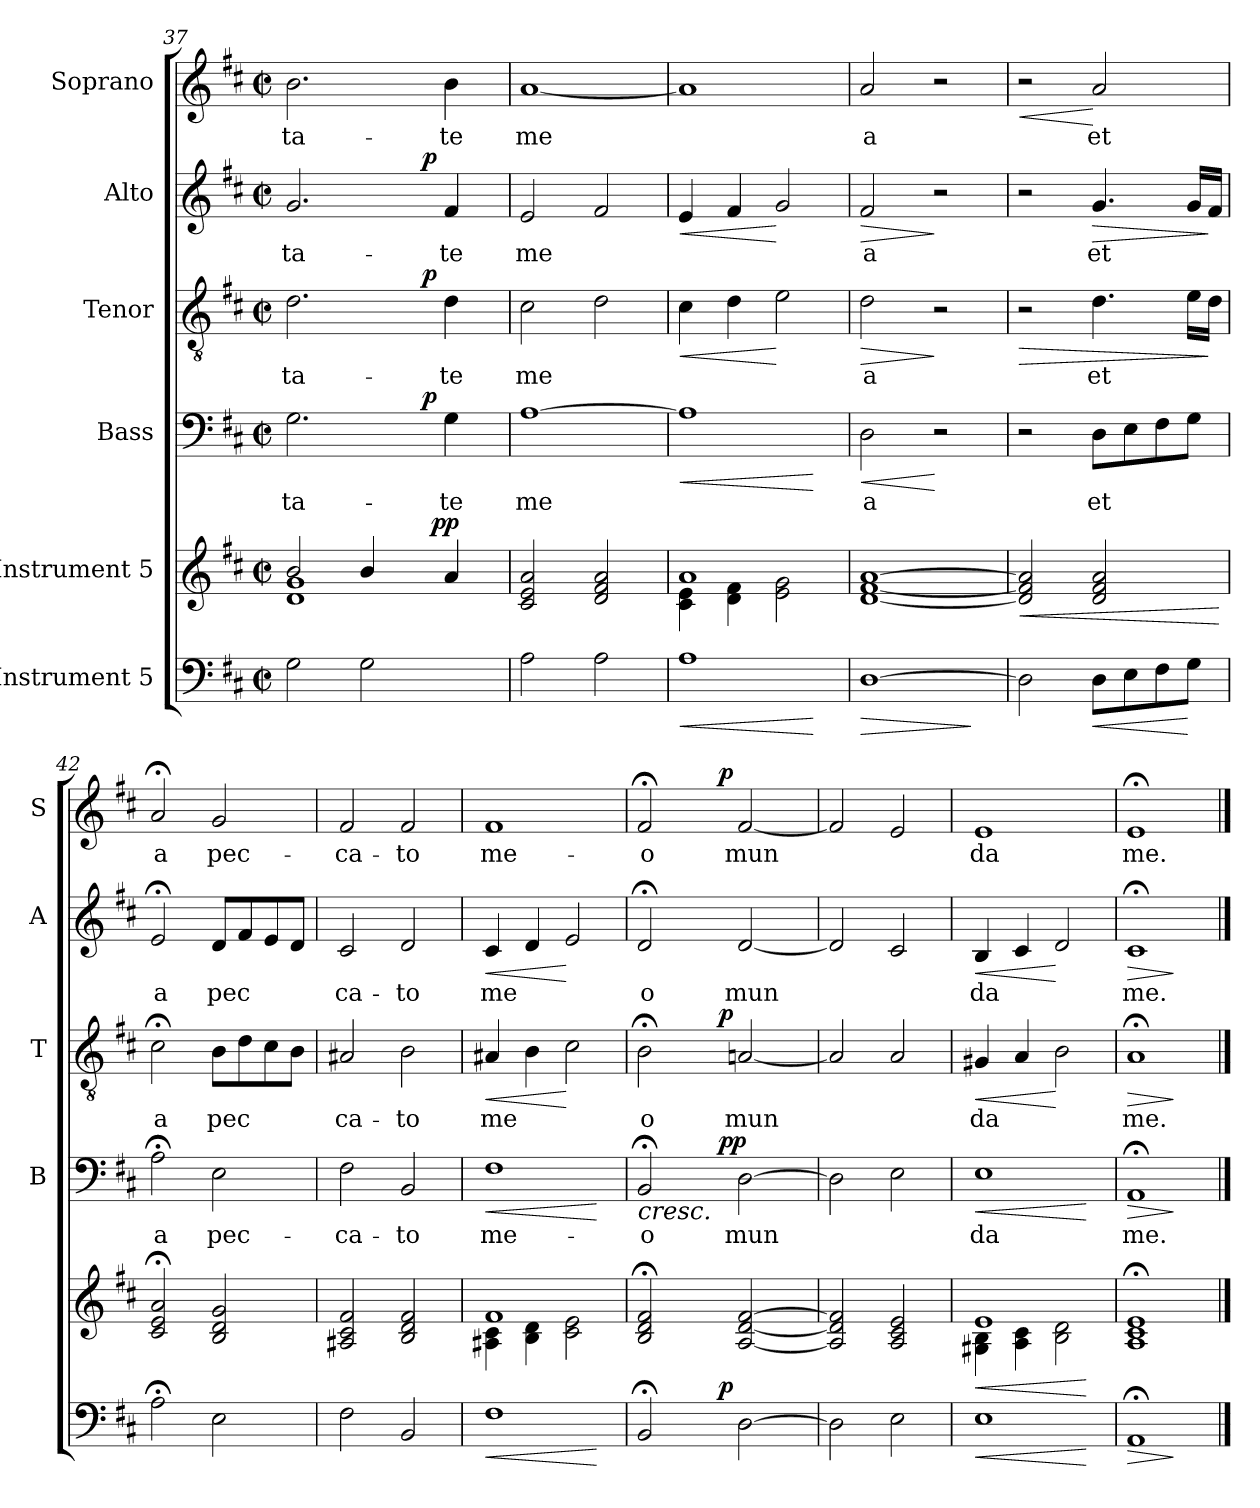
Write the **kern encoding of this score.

**kern	**dynam	**kern	**dynam	**kern	**text	**dynam	**kern	**text	**dynam	**kern	**text	**dynam	**kern	**text	**dynam
*part6	*part6	*part5	*part5	*part4	*part4	*part4	*part3	*part3	*part3	*part2	*part2	*part2	*part1	*part1	*part1
*staff6	*staff6	*staff5	*staff5	*staff4	*staff4	*staff4	*staff3	*staff3	*staff3	*staff2	*staff2	*staff2	*staff1	*staff1	*staff1
*I"Instrument 5	*	*I"Instrument 5	*	*I"Bass	*	*	*I"Tenor	*	*	*I"Alto	*	*	*I"Soprano	*	*
*	*	*	*	*I'B	*	*	*I'T	*	*	*I'A	*	*	*I'S	*	*
!!LO:PB:g=z
*clefF4	*	*clefG2	*	*clefF4	*	*	*clefGv2	*	*	*clefG2	*	*	*clefG2	*	*
*k[f#c#]	*	*k[f#c#]	*	*k[f#c#]	*	*	*k[f#c#]	*	*	*k[f#c#]	*	*	*k[f#c#]	*	*
*D:	*	*D:	*	*D:	*	*	*D:	*	*	*D:	*	*	*D:	*	*
*M2/2	*	*M2/2	*	*M2/2	*	*	*M2/2	*	*	*M2/2	*	*	*M2/2	*	*
*met(c|)	*	*met(c|)	*	*met(c|)	*	*	*met(c|)	*	*	*met(c|)	*	*	*met(c|)	*	*
=37	=37	=37	=37	=37	=37	=37	=37	=37	=37	=37	=37	=37	=37	=37	=37
*	*	*^	*	*	*	*	*	*	*	*	*	*	*	*	*
!	!	!	!	!	!	!LO:LY:b:cj	!	!	!LO:LY:b:cj	!	!	!LO:LY:b:cj	!	!	!LO:LY:b:cj	!
*	*	*	*^	*	*^	*	*	*^	*	*	*^	*	*	*	*	*
2G\	.	2b/	1g 1d	2ryy	.	2.G\	2ryy	-ta-	.	2.d\	2ryy	-ta-	.	2.g/	2ryy	-ta-	.	2.b\	-ta-	.
2G\	.	4b/	.	8..ryy	.	.	8ryy	.	.	.	8ryy	.	.	.	8ryy	.	.	.	.	.
.	.	.	.	.	.	.	16ryy	.	.	.	16ryy	.	.	.	16ryy	.	.	.	.	.
.	.	.	.	.	.	.	64ryy	.	.	.	64ryy	.	.	.	64ryy	.	.	.	.	.
!	!	!	!	!	!	!	!	!	!LO:DY:a	!	!	!	!LO:DY:a	!	!	!	!LO:DY:a	!	!	!
.	.	.	.	.	.	.	4ryy	.	p	.	4ryy	.	p	.	4ryy	.	p	.	.	.
!	!	!	!	!	!LO:DY:b	!	!	!	!	!	!	!	!	!	!	!	!	!	!	!
!	!	!	!	!	!LO:DY:n=1:a	!	!	!	!	!	!	!	!	!	!	!	!	!	!	!
.	.	.	.	4ryy	p p	.	.	.	.	.	.	.	.	.	.	.	.	.	.	.
!	!	!	!	!	!	!	!	!LO:LY:b:cj	!	!	!	!LO:LY:b:cj	!	!	!	!LO:LY:b:cj	!	!	!LO:LY:b:cj	!
.	.	4a/	.	.	.	4G\	.	-te	.	4d\	.	-te	.	4f#/	.	-te	.	4b\	-te	.
.	.	.	.	.	.	.	32.ryy	.	.	.	32.ryy	.	.	.	32.ryy	.	.	.	.	.
.	.	.	.	32ryy	.	.	.	.	.	.	.	.	.	.	.	.	.	.	.	.
=38	=38	=38	=38	=38	=38	=38	=38	=38	=38	=38	=38	=38	=38	=38	=38	=38	=38	=38	=38	=38
!	!	!	!	!	!	!	!	!LO:LY:b:cj	!	!	!	!LO:LY:b:cj	!	!	!	!LO:LY:b:cj	!	!	!LO:LY:b:cj	!
*	*	*v	*v	*v	*	*	*	*	*	*v	*v	*	*	*v	*v	*	*	*	*	*
*	*	*	*	*v	*v	*	*	*	*	*	*	*	*	*	*	*
2A\	.	2e/ 2c#/ 2a/	.	[>1A	me-	.	2c#\	me-	.	2e/	me-	.	[<1a	me-	.
!	!	!	!	!	!	!	!	!LO:LY:b:cj	!	!	!LO:LY:b:cj	!	!	!	!
2A\	.	2f#/ 2d/ 2a/	.	.	.	.	2d\	--	.	2f#/	--	.	.	.	.
=39	=39	=39	=39	=39	=39	=39	=39	=39	=39	=39	=39	=39	=39	=39	=39
!	!LO:HP:b	!	!	!	!LO:LY:b:cj	!LO:HP:b	!	!LO:LY:b:cj	!LO:HP:b	!	!LO:LY:b:cj	!LO:HP:b	!	!LO:LY:b:cj	!
*	*	*^	*	*	*	*	*	*	*	*	*	*	*	*	*
1A	<	1a	4c#\ 4e\	.	1A]	--	<	4c#\	--	<	4e/	--	<	1a]	--	.
!	!	!	!	!	!	!	!	!	!LO:LY:b:cj	!	!	!LO:LY:b:cj	!	!	!	!
.	.	.	4d\ 4f#\	.	.	.	.	4d\	--	.	4f#/	--	.	.	.	.
!	!	!	!	!	!	!	!	!	!LO:LY:b:cj	!	!	!LO:LY:b:cj	!	!	!	!
.	.	.	2e\ 2g\	.	.	.	.	2e\	--	[	2g/	--	[	.	.	.
*	*	*v	*v	*	*	*	*	*	*	*	*	*	*	*	*	*
.	[	.	.	.	.	[	.	.	.	.	.	.	.	.	.
=40	=40	=40	=40	=40	=40	=40	=40	=40	=40	=40	=40	=40	=40	=40	=40
!	!LO:HP:b	!	!	!	!LO:LY:b:cj	!LO:HP:b	!	!	!	!	!	!	!	!	!
!	!	!	!	!	!	!LO:HP:n=1:b	!	!	!	!	!	!	!	!	!
!	!	!	!	!	!	!LO:HP:n=1:b	!	!LO:LY:b:cj	!LO:HP:b	!	!LO:LY:b:cj	!LO:HP:b	!	!LO:LY:b:cj	!
[>1D	>	[<1f# [<1d [>1a	.	2D\	-a	< > >	2d\	-a	>	2f#/	-a	>	2a/	-a	.
.	.	.	.	2r	.	[	2r	.	]	2r	.	]	2r	.	.
.	]	.	.	.	.	]	.	.	.	.	.	.	.	.	.
=41	=41	=41	=41	=41	=41	=41	=41	=41	=41	=41	=41	=41	=41	=41	=41
!	!	!	!LO:HP:b	!	!	!	!	!	!LO:HP:b	!	!	!	!	!	!LO:HP:b
2D\]	.	2a/] 2f#/] 2d/]	<	2r	.	.	2r	.	>	2r	.	.	2r	.	<
!	!LO:HP:b	!	!	!	!LO:LY:b:cj	!	!	!LO:LY:b:cj	!	!	!LO:LY:b:cj	!LO:HP:b	!	!LO:LY:b:cj	!
8D\L	<	2f#/ 2d/ 2a/	.	8D\L	et	]	4.d\	et	.	4.g/	et	>	2a/	et	[
!	!	!	!	!	!LO:LY:b:cj	!	!	!	!	!	!	!	!	!	!
8E\	.	.	.	8E\	.	.	.	.	.	.	.	.	.	.	.
!	!	!	!	!	!LO:LY:b:cj	!	!	!	!	!	!	!	!	!	!
8F#\	.	.	.	8F#\	.	.	.	.	.	.	.	.	.	.	.
!	!	!	!	!	!LO:LY:b:cj	!	!	!LO:LY:b:cj	!	!	!LO:LY:b:cj	!	!	!	!
8G\J	[	.	.	8G\J	.	.	16e\L	.	.	16g/L	.	.	.	.	.
!	!	!	!	!	!	!	!	!LO:LY:b:cj	!	!	!LO:LY:b:cj	!	!	!	!
.	.	.	.	.	.	.	16d\J	.	]	16f#/J	.	]	.	.	.
.	.	.	[	.	.	.	.	.	.	.	.	.	.	.	.
=42	=42	=42	=42	=42	=42	=42	=42	=42	=42	=42	=42	=42	=42	=42	=42
!	!	!	!	!	!LO:LY:b:cj	!	!	!LO:LY:b:cj	!	!	!LO:LY:b:cj	!	!	!LO:LY:b:cj	!
2A;<\	.	2e/;< 2c#/;< 2a/;<	.	2A;<\	a	.	2c#;<\	a	.	2e;</	a	.	2a;</	a	.
!	!	!	!	!	!LO:LY:b:cj	!	!	!LO:LY:b:cj	!	!	!LO:LY:b:cj	!	!	!LO:LY:b:cj	!
2E\	.	2d/ 2B/ 2g/	.	2E\	pec-	.	8B\L	pec-	.	8d/L	pec-	.	2g/	pec-	.
!	!	!	!	!	!	!	!	!LO:LY:b:cj	!	!	!LO:LY:b:cj	!	!	!	!
.	.	.	.	.	.	.	8d\	--	.	8f#/	--	.	.	.	.
!	!	!	!	!	!	!	!	!LO:LY:b:cj	!	!	!LO:LY:b:cj	!	!	!	!
.	.	.	.	.	.	.	8c#\	--	.	8e/	--	.	.	.	.
!	!	!	!	!	!	!	!	!LO:LY:b:cj	!	!	!LO:LY:b:cj	!	!	!	!
.	.	.	.	.	.	.	8B\J	--	.	8d/J	--	.	.	.	.
!!LO:LB:g=z
=43	=43	=43	=43	=43	=43	=43	=43	=43	=43	=43	=43	=43	=43	=43	=43
!	!	!	!	!	!LO:LY:b:cj	!	!	!LO:LY:b:cj	!	!	!LO:LY:b:cj	!	!	!LO:LY:b:cj	!
2F#\	.	2c#/ 2A#X/ 2f#/	.	2F#\	-ca-	.	2A#X/	-ca-	.	2c#/	-ca-	.	2f#/	-ca-	.
!	!	!	!	!	!LO:LY:b:cj	!	!	!LO:LY:b:cj	!	!	!LO:LY:b:cj	!	!	!LO:LY:b:cj	!
2BB/	.	2f#/ 2d/ 2B/	.	2BB/	-to	.	2B\	-to	.	2d/	-to	.	2f#/	-to	.
=44	=44	=44	=44	=44	=44	=44	=44	=44	=44	=44	=44	=44	=44	=44	=44
!	!LO:HP:b	!	!	!	!LO:LY:b:cj	!LO:HP:b	!	!LO:LY:b:cj	!LO:HP:b	!	!LO:LY:b:cj	!LO:HP:b	!	!LO:LY:b:cj	!
*	*	*^	*	*	*	*	*	*	*	*	*	*	*	*	*
1F#	<	1f#	4A#X\ 4c#\	.	1F#	me-	<	4A#X/	me-	<	4c#/	me-	<	1f#	me-	.
!	!	!	!	!	!	!	!	!	!LO:LY:b:cj	!	!	!LO:LY:b:cj	!	!	!	!
.	.	.	4B\ 4d\	.	.	.	.	4B\	--	.	4d/	--	.	.	.	.
!	!	!	!	!	!	!	!	!	!LO:LY:b:cj	!	!	!LO:LY:b:cj	!	!	!	!
.	.	.	2c#\ 2e\	.	.	.	.	2c#\	--	[	2e/	--	[	.	.	.
*	*	*v	*v	*	*	*	*	*	*	*	*	*	*	*	*	*
.	[	.	.	.	.	[	.	.	.	.	.	.	.	.	.
=45	=45	=45	=45	=45	=45	=45	=45	=45	=45	=45	=45	=45	=45	=45	=45
!	!	!	!	!	!LO:LY:b:cj	!LO:HP:b	!	!LO:LY:b:cj	!	!	!LO:LY:b:cj	!	!	!LO:LY:b:cj	!
*	*	*^	*	*^	*	*	*^	*	*	*	*	*	*^	*	*
2BB;</	.	2f#/;< 2d/;< 2B/;<	4ryy	.	2BB;</	4ryy	-o	<	2B;<\	4ryy	-o	.	2d;</	-o	.	2f#;</	4ryy	-o	.
.	.	.	8ryy	.	.	8ryy	.	.	.	8ryy	.	.	.	.	.	.	8ryy	.	.
.	.	.	32.ryy	.	.	32.ryy	.	.	.	32.ryy	.	.	.	.	.	.	32.ryy	.	.
!	!	!	!	!LO:DY:b	!	!	!	!LO:DY:a	!	!	!	!	!	!	!	!	!	!	!
!	!	!	!	!	!	!	!	!LO:DY:n=1:b	!	!	!	!LO:DY:a	!	!	!	!	!	!	!LO:DY:b
.	.	.	2ryy	p	.	2ryy	.	p p	.	2ryy	.	p	.	.	.	.	2ryy	.	p
!	!	!	!	!	!	!	!LO:LY:b:cj	!	!	!	!LO:LY:b:cj	!	!	!LO:LY:b:cj	!	!	!	!LO:LY:b:cj	!
[>2D\	.	[<2d/ [<2A/ [>2f#/	.	.	[>2D\	.	mun-	[	[<2An/	.	mun-	.	[<2d/	mun-	.	[<2f#/	.	mun-	.
.	.	.	16ryy	.	.	16ryy	.	.	.	16ryy	.	.	.	.	.	.	16ryy	.	.
.	.	.	64ryy	.	.	64ryy	.	.	.	64ryy	.	.	.	.	.	.	64ryy	.	.
=46	=46	=46	=46	=46	=46	=46	=46	=46	=46	=46	=46	=46	=46	=46	=46	=46	=46	=46	=46
!	!	!	!	!	!	!	!LO:LY:b:cj	!	!	!	!LO:LY:b:cj	!	!	!LO:LY:b:cj	!	!	!	!LO:LY:b:cj	!
*	*	*v	*v	*	*	*	*	*	*v	*v	*	*	*	*	*	*v	*v	*	*
*	*	*	*	*v	*v	*	*	*	*	*	*	*	*	*	*	*
2D\]	.	2d/] 2A/] 2f#/]	.	2D\]	--	.	2A/]	--	.	2d/]	--	.	2f#/]	--	.
!	!	!	!	!	!LO:LY:b:cj	!	!	!LO:LY:b:cj	!	!	!LO:LY:b:cj	!	!	!LO:LY:b:cj	!
2E\	.	2c#/ 2A/ 2e/	.	2E\	--	.	2A/	--	.	2c#/	--	.	2e/	--	.
=47	=47	=47	=47	=47	=47	=47	=47	=47	=47	=47	=47	=47	=47	=47	=47
!	!LO:HP:b	!	!LO:HP:b	!	!LO:LY:b:cj	!LO:HP:b	!	!LO:LY:b:cj	!LO:HP:b	!	!LO:LY:b:cj	!LO:HP:b	!	!LO:LY:b:cj	!
*	*	*^	*	*	*	*	*	*	*	*	*	*	*	*	*
1E	<	1e	4B\ 4G#X\	<	1E	-da	<	4G#X/	-da	<	4B/	-da	<	1e	-da	.
!	!	!	!	!	!	!	!	!	!LO:LY:b:cj	!	!	!LO:LY:b:cj	!	!	!	!
.	.	.	4A\ 4c#\	.	.	.	.	4A/	.	.	4c#/	.	.	.	.	.
!	!	!	!	!	!	!	!	!	!LO:LY:b:cj	!	!	!LO:LY:b:cj	!	!	!	!
.	.	.	2B\ 2d\	.	.	.	.	2B\	.	[	2d/	.	[	.	.	.
*	*	*v	*v	*	*	*	*	*	*	*	*	*	*	*	*	*
.	[	.	[	.	.	[	.	.	.	.	.	.	.	.	.
=48	=48	=48	=48	=48	=48	=48	=48	=48	=48	=48	=48	=48	=48	=48	=48
!	!LO:HP:b	!	!	!	!LO:LY:b:cj	!LO:HP:b	!	!LO:LY:b:cj	!LO:HP:b	!	!LO:LY:b:cj	!LO:HP:b	!	!LO:LY:b:cj	!
1AA;<	>	1c#;< 1A;< 1e;<	.	1AA;<	me.	>	1A;<	me.	>	1c#;<	me.	>	1e;<	me.	.
.	]	.	.	.	.	]	.	.	]	.	.	]	.	.	.
==	==	==	==	==	==	==	==	==	==	==	==	==	==	==	==
*-	*-	*-	*-	*-	*-	*-	*-	*-	*-	*-	*-	*-	*-	*-	*-
